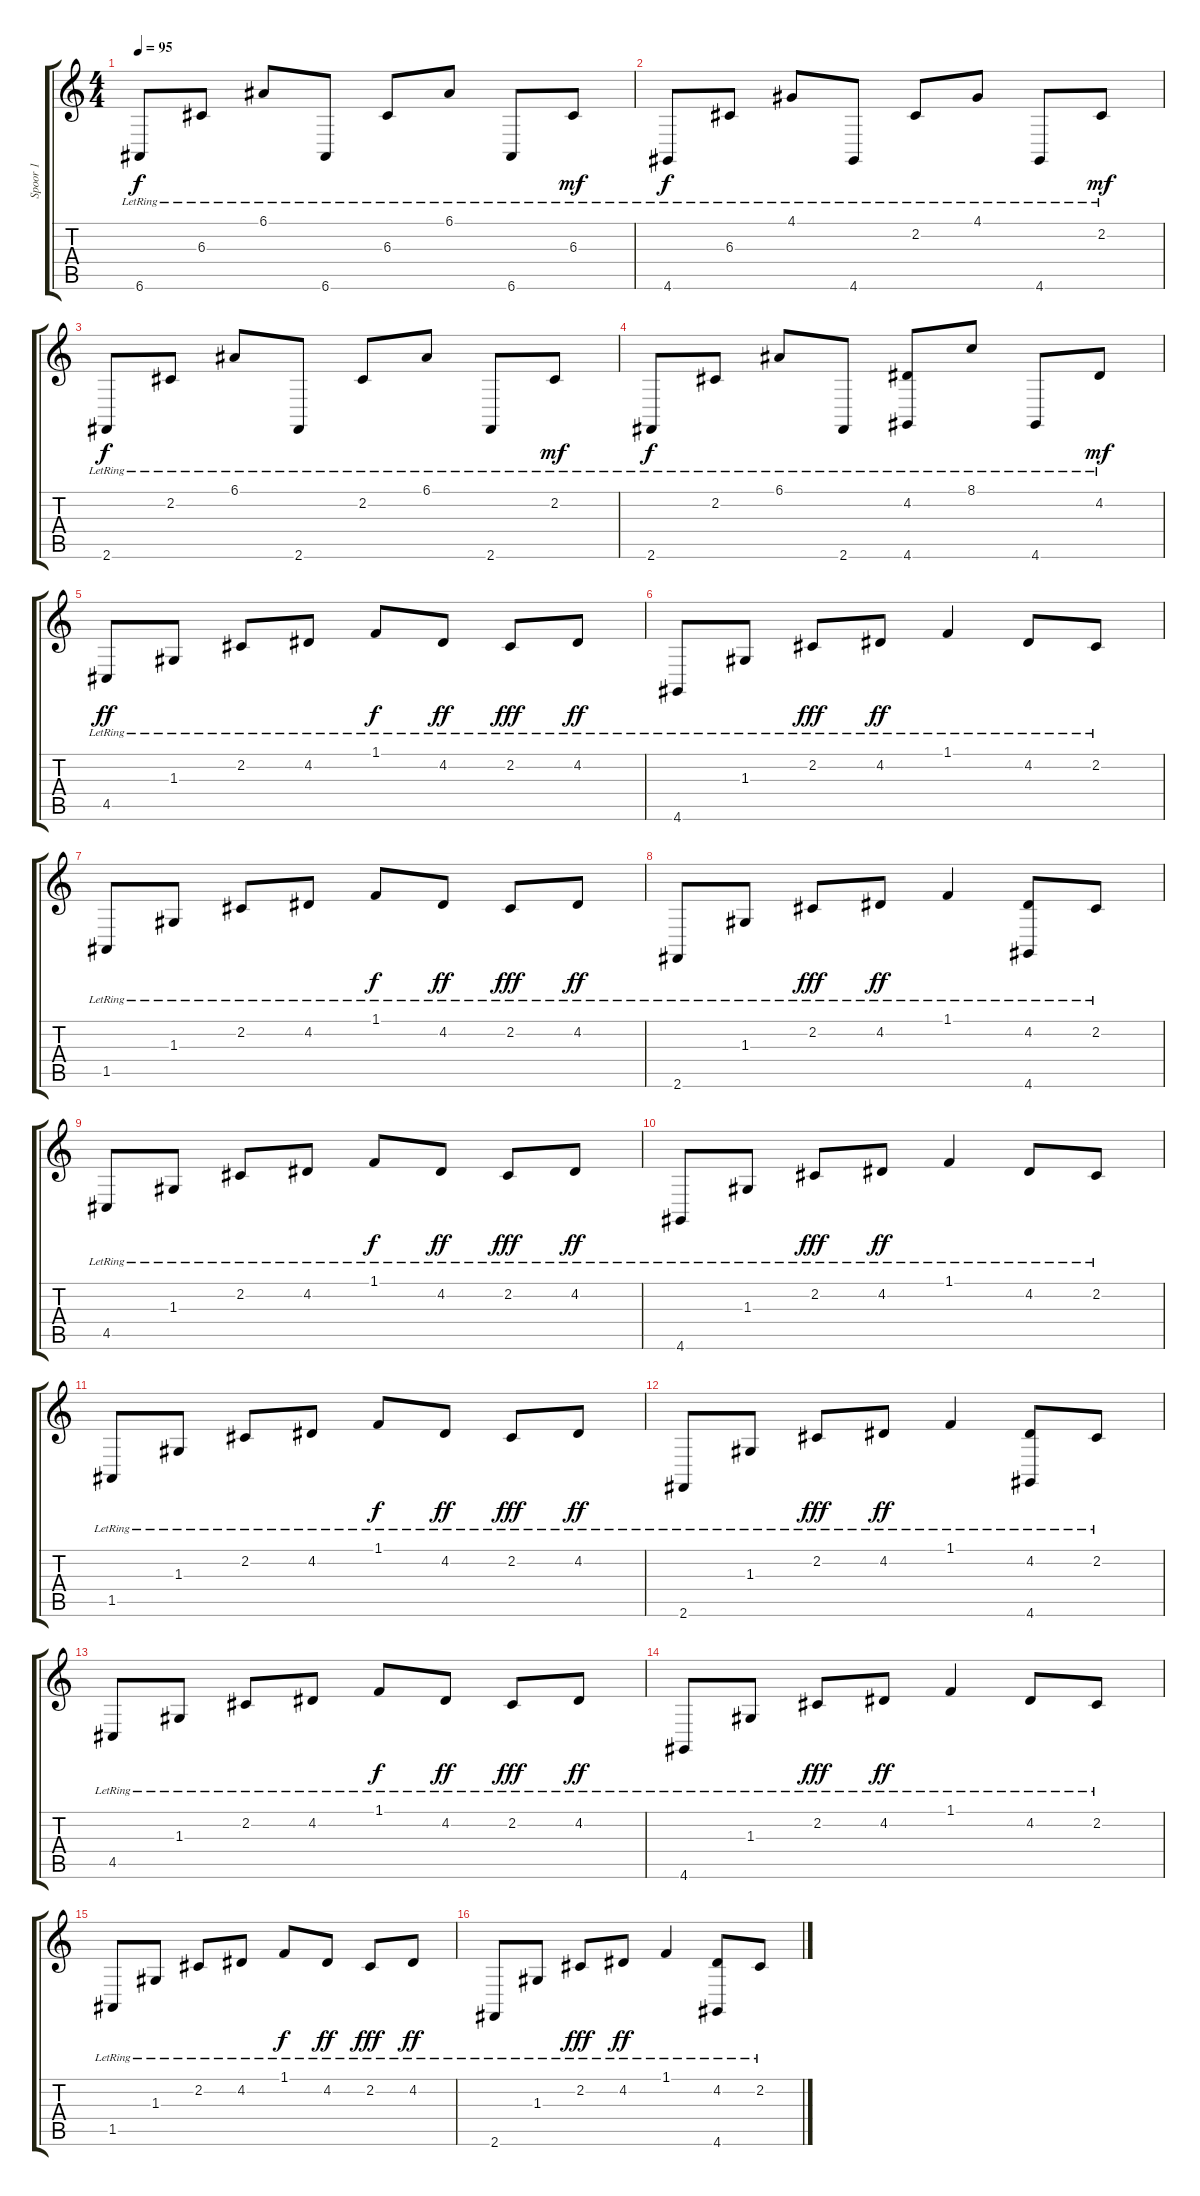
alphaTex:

\track ("Spoor 1" "Spoor 1") {instrument acousticgrandpiano}
\staff {score tabs}
\tuning (E4 B3 G3 D3 A2 E2) {hide}
\ts (4 4)
\tempo 95
\clef g2
\ks c
6.6{lr}.8{dy f} 6.3{lr}.8 6.1{lr}.8 6.6{lr}.8 6.3{lr}.8 6.1{lr}.8 6.6{lr}.8 6.3{lr}.8{dy mf} |
4.6{lr}.8{dy f} 6.3{lr}.8 4.1{lr}.8 4.6{lr}.8 2.2{lr}.8 4.1{lr}.8 4.6{lr}.8 2.2{lr}.8{dy mf} |
2.6{lr}.8{dy f} 2.2{lr}.8 6.1{lr}.8 2.6{lr}.8 2.2{lr}.8 6.1{lr}.8 2.6{lr}.8 2.2{lr}.8{dy mf} |
2.6{lr}.8{dy f} 2.2{lr}.8 6.1{lr}.8 2.6{lr}.8 (4.2{lr} 4.6{lr}).8 8.1{lr}.8 4.6{lr}.8 4.2{lr}.8{dy mf} |
4.5{lr}.8{dy ff} 1.3{lr}.8 2.2{lr}.8 4.2{lr}.8 1.1{lr}.8{dy f} 4.2{lr}.8{dy ff} 2.2{lr}.8{dy fff} 4.2{lr}.8{dy ff} |
4.6{lr}.8 1.3{lr}.8 2.2{lr}.8{dy fff} 4.2{lr}.8{dy ff} 1.1{lr}.4 4.2{lr}.8 2.2{lr}.8 |
1.5{lr}.8 1.3{lr}.8 2.2{lr}.8 4.2{lr}.8 1.1{lr}.8{dy f} 4.2{lr}.8{dy ff} 2.2{lr}.8{dy fff} 4.2{lr}.8{dy ff} |
2.6{lr}.8 1.3{lr}.8 2.2{lr}.8{dy fff} 4.2{lr}.8{dy ff} 1.1{lr}.4 (4.2{lr} 4.6{lr}).8 2.2{lr}.8 |
4.5{lr}.8 1.3{lr}.8 2.2{lr}.8 4.2{lr}.8 1.1{lr}.8{dy f} 4.2{lr}.8{dy ff} 2.2{lr}.8{dy fff} 4.2{lr}.8{dy ff} |
4.6{lr}.8 1.3{lr}.8 2.2{lr}.8{dy fff} 4.2{lr}.8{dy ff} 1.1{lr}.4 4.2{lr}.8 2.2{lr}.8 |
1.5{lr}.8 1.3{lr}.8 2.2{lr}.8 4.2{lr}.8 1.1{lr}.8{dy f} 4.2{lr}.8{dy ff} 2.2{lr}.8{dy fff} 4.2{lr}.8{dy ff} |
2.6{lr}.8 1.3{lr}.8 2.2{lr}.8{dy fff} 4.2{lr}.8{dy ff} 1.1{lr}.4 (4.2{lr} 4.6{lr}).8 2.2{lr}.8 |
4.5{lr}.8 1.3{lr}.8 2.2{lr}.8 4.2{lr}.8 1.1{lr}.8{dy f} 4.2{lr}.8{dy ff} 2.2{lr}.8{dy fff} 4.2{lr}.8{dy ff} |
4.6{lr}.8 1.3{lr}.8 2.2{lr}.8{dy fff} 4.2{lr}.8{dy ff} 1.1{lr}.4 4.2{lr}.8 2.2{lr}.8 |
1.5{lr}.8 1.3{lr}.8 2.2{lr}.8 4.2{lr}.8 1.1{lr}.8{dy f} 4.2{lr}.8{dy ff} 2.2{lr}.8{dy fff} 4.2{lr}.8{dy ff} |
2.6{lr}.8 1.3{lr}.8 2.2{lr}.8{dy fff} 4.2{lr}.8{dy ff} 1.1{lr}.4 (4.2{lr} 4.6{lr}).8 2.2{lr}.8
